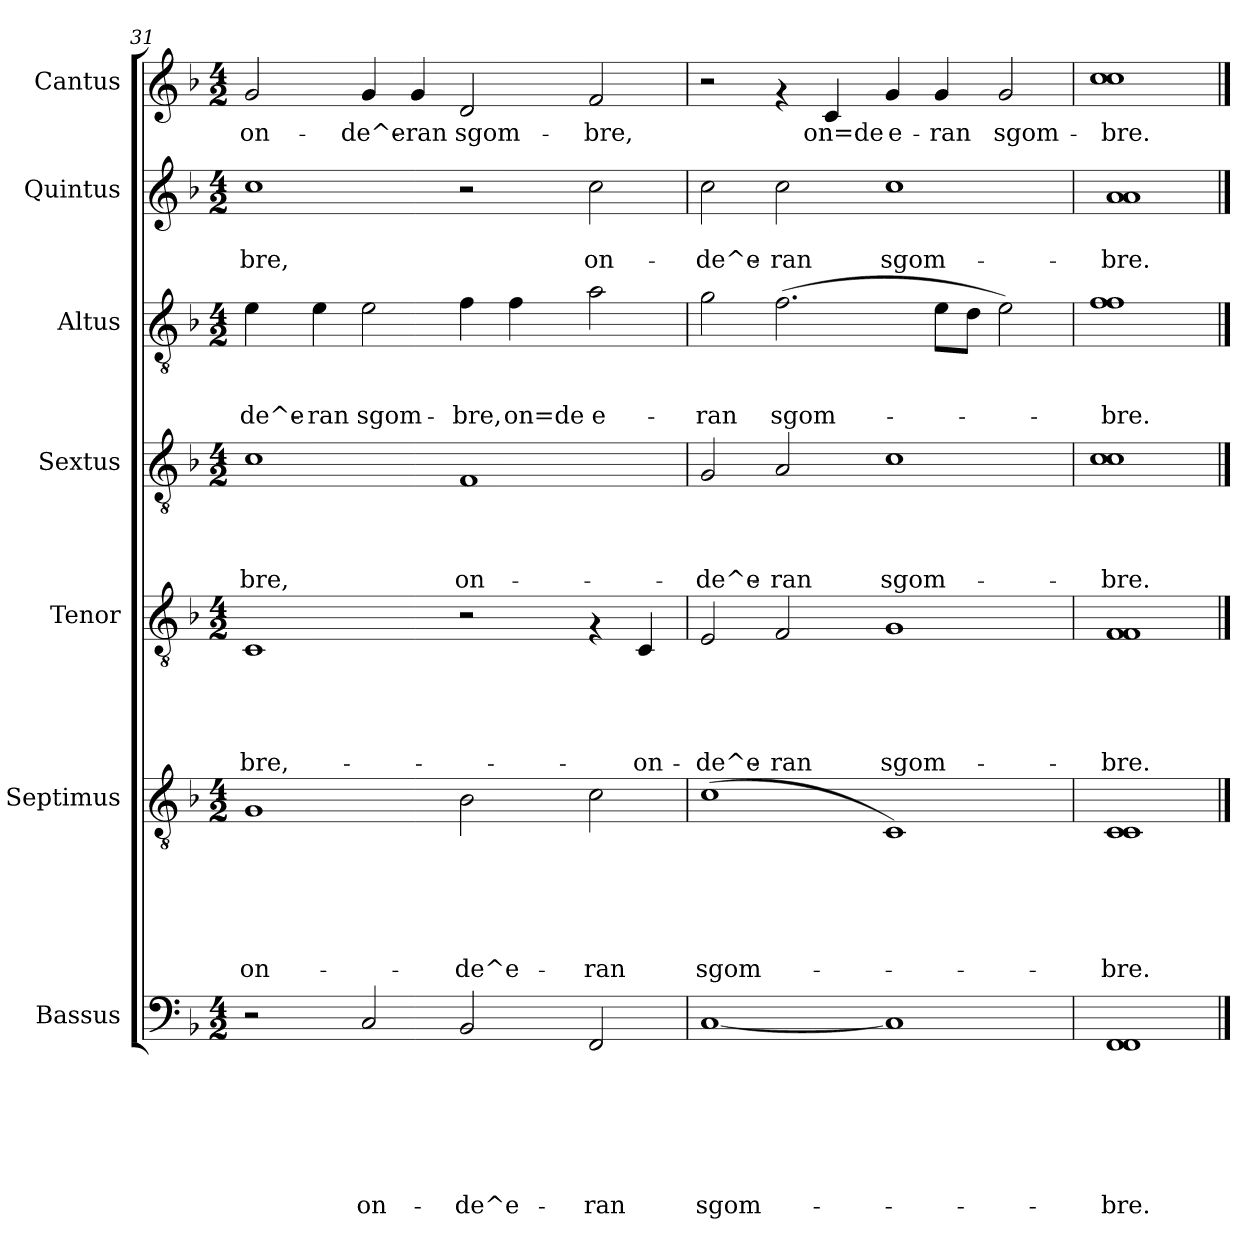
**kern	**text	**text	**text	**text	**text	**text	**text	**kern	**text	**text	**text	**text	**text	**text	**kern	**text	**text	**text	**text	**text	**kern	**text	**text	**text	**text	**kern	**text	**text	**text	**kern	**text	**text	**kern	**text
*part7	*part7	*part7	*part7	*part7	*part7	*part7	*part7	*part6	*part6	*part6	*part6	*part6	*part6	*part6	*part5	*part5	*part5	*part5	*part5	*part5	*part4	*part4	*part4	*part4	*part4	*part3	*part3	*part3	*part3	*part2	*part2	*part2	*part1	*part1
*staff7	*staff7	*staff7	*staff7	*staff7	*staff7	*staff7	*staff7	*staff6	*staff6	*staff6	*staff6	*staff6	*staff6	*staff6	*staff5	*staff5	*staff5	*staff5	*staff5	*staff5	*staff4	*staff4	*staff4	*staff4	*staff4	*staff3	*staff3	*staff3	*staff3	*staff2	*staff2	*staff2	*staff1	*staff1
*I"Bassus	*	*	*	*	*	*	*	*I"Septimus	*	*	*	*	*	*	*I"Tenor	*	*	*	*	*	*I"Sextus	*	*	*	*	*I"Altus	*	*	*	*I"Quintus	*	*	*I"Cantus	*
*clefF4	*	*	*	*	*	*	*	*clefGv2	*	*	*	*	*	*	*clefGv2	*	*	*	*	*	*clefGv2	*	*	*	*	*clefGv2	*	*	*	*clefG2	*	*	*clefG2	*
*k[b-]	*	*	*	*	*	*	*	*k[b-]	*	*	*	*	*	*	*k[b-]	*	*	*	*	*	*k[b-]	*	*	*	*	*k[b-]	*	*	*	*k[b-]	*	*	*k[b-]	*
*F:	*	*	*	*	*	*	*	*F:	*	*	*	*	*	*	*F:	*	*	*	*	*	*F:	*	*	*	*	*F:	*	*	*	*F:	*	*	*F:	*
*M4/2	*	*	*	*	*	*	*	*M4/2	*	*	*	*	*	*	*M4/2	*	*	*	*	*	*M4/2	*	*	*	*	*M4/2	*	*	*	*M4/2	*	*	*M4/2	*
=31	=31	=31	=31	=31	=31	=31	=31	=31	=31	=31	=31	=31	=31	=31	=31	=31	=31	=31	=31	=31	=31	=31	=31	=31	=31	=31	=31	=31	=31	=31	=31	=31	=31	=31
!	!	!	!	!	!	!	!	!	!	!	!	!	!	!LO:LY:b	!	!	!	!	!	!LO:LY:b	!	!	!	!	!LO:LY:b	!	!	!	!LO:LY:b	!	!	!LO:LY:b	!	!LO:LY:b
2r	.	.	.	.	.	.	.	1G	.	.	.	.	.	on-	1C	.	.	.	.	-bre,-	1c	.	.	.	-bre,	4e\	.	.	-de^e-	1cc	.	-bre,	2g/	on-
!	!	!	!	!	!	!	!	!	!	!	!	!	!	!	!	!	!	!	!	!	!	!	!	!	!	!	!	!	!LO:LY:b	!	!	!	!	!
.	.	.	.	.	.	.	.	.	.	.	.	.	.	.	.	.	.	.	.	.	.	.	.	.	.	4e\	.	.	-ran	.	.	.	.	.
!	!	!	!	!	!	!	!LO:LY:b	!	!	!	!	!	!	!	!	!	!	!	!	!	!	!	!	!	!	!	!	!	!LO:LY:b	!	!	!	!	!LO:LY:b
2C/	.	.	.	.	.	.	on-	.	.	.	.	.	.	.	.	.	.	.	.	.	.	.	.	.	.	2e\	.	.	sgom-	.	.	.	4g/	-de^e-
!	!	!	!	!	!	!	!	!	!	!	!	!	!	!	!	!	!	!	!	!	!	!	!	!	!	!	!	!	!	!	!	!	!	!LO:LY:b
.	.	.	.	.	.	.	.	.	.	.	.	.	.	.	.	.	.	.	.	.	.	.	.	.	.	.	.	.	.	.	.	.	4g/	-ran
!	!	!	!	!	!	!	!LO:LY:b	!	!	!	!	!	!	!LO:LY:b	!	!	!	!	!	!	!	!	!	!	!LO:LY:b	!	!	!	!LO:LY:b	!	!	!	!	!LO:LY:b
2BB-/	.	.	.	.	.	.	-de^e-	2B-\	.	.	.	.	.	-de^e-	2r	.	.	.	.	.	1F	.	.	.	on-	4f\	.	.	-bre,	2r	.	.	2d/	sgom-
!	!	!	!	!	!	!	!	!	!	!	!	!	!	!	!	!	!	!	!	!	!	!	!	!	!	!	!	!	!LO:LY:b	!	!	!	!	!
.	.	.	.	.	.	.	.	.	.	.	.	.	.	.	.	.	.	.	.	.	.	.	.	.	.	4f\	.	.	on=de	.	.	.	.	.
!	!	!	!	!	!	!	!LO:LY:b	!	!	!	!	!	!	!LO:LY:b	!	!	!	!	!	!	!	!	!	!	!	!	!	!	!LO:LY:b	!	!	!LO:LY:b	!	!LO:LY:b
2FF/	.	.	.	.	.	.	-ran	2c\	.	.	.	.	.	-ran	4rF	.	.	.	.	.	.	.	.	.	.	2a\	.	.	e-	2cc\	.	on-	2f/	-bre,
!	!	!	!	!	!	!	!	!	!	!	!	!	!	!	!	!	!	!	!	!LO:LY:b	!	!	!	!	!	!	!	!	!	!	!	!	!	!
.	.	.	.	.	.	.	.	.	.	.	.	.	.	.	4C/	.	.	.	.	-on-	.	.	.	.	.	.	.	.	.	.	.	.	.	.
!!LO:PB:g=z
=32	=32	=32	=32	=32	=32	=32	=32	=32	=32	=32	=32	=32	=32	=32	=32	=32	=32	=32	=32	=32	=32	=32	=32	=32	=32	=32	=32	=32	=32	=32	=32	=32	=32	=32
!	!	!	!	!	!	!	!LO:LY:b	!	!	!	!	!	!	!LO:LY:b	!	!	!	!	!	!LO:LY:b	!	!	!	!	!LO:LY:b	!	!	!	!LO:LY:b	!	!	!LO:LY:b	!	!
[<1C	.	.	.	.	.	.	sgom-	(>1c	.	.	.	.	.	sgom-	2E/	.	.	.	.	-de^e-	2G/	.	.	.	-de^e-	2g\	.	.	-ran	2cc\	.	-de^e-	2r	.
!	!	!	!	!	!	!	!	!	!	!	!	!	!	!	!	!	!	!	!	!LO:LY:b	!	!	!	!	!LO:LY:b	!	!	!	!LO:LY:b	!	!	!LO:LY:b	!	!
.	.	.	.	.	.	.	.	.	.	.	.	.	.	.	2F/	.	.	.	.	-ran	2A/	.	.	.	-ran	(>2.f\	.	.	sgom-	2cc\	.	-ran	4rf	.
!	!	!	!	!	!	!	!	!	!	!	!	!	!	!	!	!	!	!	!	!	!	!	!	!	!	!	!	!	!	!	!	!	!	!LO:LY:b
.	.	.	.	.	.	.	.	.	.	.	.	.	.	.	.	.	.	.	.	.	.	.	.	.	.	.	.	.	.	.	.	.	4c/	on=de
!	!	!	!	!	!	!	!	!	!	!	!	!	!	!	!	!	!	!	!	!LO:LY:b	!	!	!	!	!LO:LY:b	!	!	!	!	!	!	!LO:LY:b	!	!LO:LY:b
1C]	.	.	.	.	.	.	.	1C)	.	.	.	.	.	.	1G	.	.	.	.	sgom-	1c	.	.	.	sgom-	.	.	.	.	1cc	.	sgom-	4g/	e-
!	!	!	!	!	!	!	!	!	!	!	!	!	!	!	!	!	!	!	!	!	!	!	!	!	!	!	!	!	!	!	!	!	!	!LO:LY:b
.	.	.	.	.	.	.	.	.	.	.	.	.	.	.	.	.	.	.	.	.	.	.	.	.	.	8e\L	.	.	.	.	.	.	4g/	-ran
.	.	.	.	.	.	.	.	.	.	.	.	.	.	.	.	.	.	.	.	.	.	.	.	.	.	8d\J	.	.	.	.	.	.	.	.
!	!	!	!	!	!	!	!	!	!	!	!	!	!	!	!	!	!	!	!	!	!	!	!	!	!	!	!	!	!	!	!	!	!	!LO:LY:b
.	.	.	.	.	.	.	.	.	.	.	.	.	.	.	.	.	.	.	.	.	.	.	.	.	.	2e\)	.	.	.	.	.	.	2g/	sgom-
=33	=33	=33	=33	=33	=33	=33	=33	=33	=33	=33	=33	=33	=33	=33	=33	=33	=33	=33	=33	=33	=33	=33	=33	=33	=33	=33	=33	=33	=33	=33	=33	=33	=33	=33
!	!	!	!	!	!	!	!LO:LY:b	!	!	!	!	!	!	!LO:LY:b	!	!	!	!	!	!LO:LY:b	!	!	!	!	!LO:LY:b	!	!	!	!LO:LY:b	!	!	!LO:LY:b	!	!LO:LY:b
1FF 1FF	.	.	.	.	.	.	-bre.	1C 1C	.	.	.	.	.	-bre.	1F 1F	.	.	.	.	-bre.	1c 1c	.	.	.	-bre.	1f 1f	.	.	-bre.	1a 1a	.	-bre.	1cc 1cc	-bre.
==	==	==	==	==	==	==	==	==	==	==	==	==	==	==	==	==	==	==	==	==	==	==	==	==	==	==	==	==	==	==	==	==	==	==
*-	*-	*-	*-	*-	*-	*-	*-	*-	*-	*-	*-	*-	*-	*-	*-	*-	*-	*-	*-	*-	*-	*-	*-	*-	*-	*-	*-	*-	*-	*-	*-	*-	*-	*-
